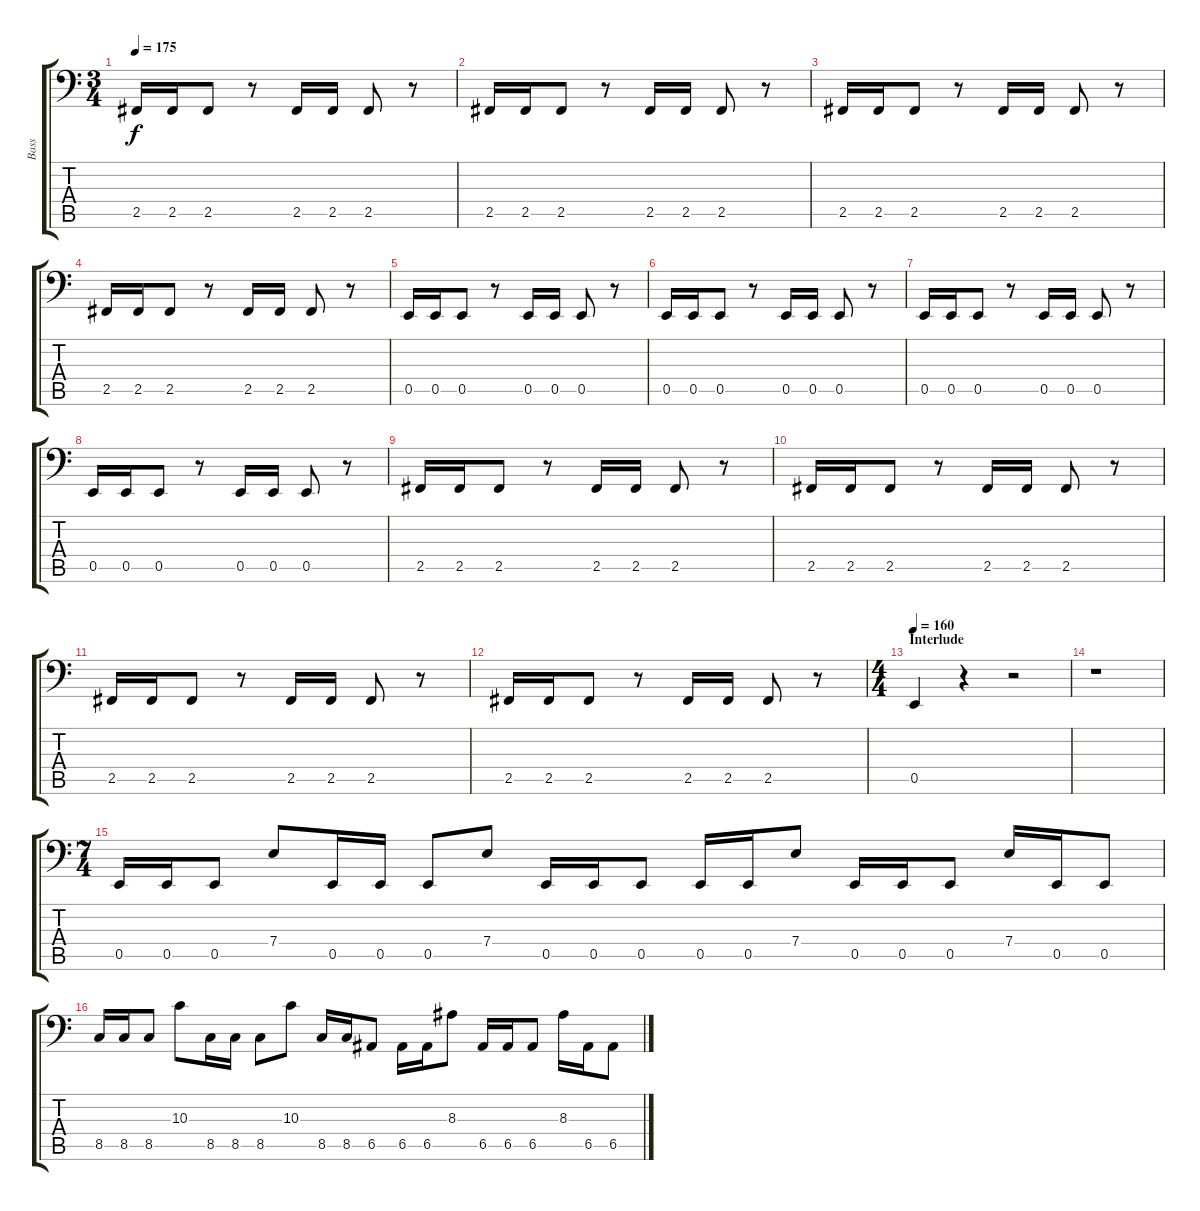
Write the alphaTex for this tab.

\track ("Bass" "Bass") {instrument electricbassfinger}
\staff {score tabs}
\tuning (C3 G2 D2 A1 E1 B0) {hide}
\ts (3 4)
\tempo 175
\clef f4
\ks c
2.5.16{dy f} 2.5.16 2.5.8 r.8 2.5.16 2.5.16 2.5.8 r.8 |
2.5.16 2.5.16 2.5.8 r.8 2.5.16 2.5.16 2.5.8 r.8 |
2.5.16 2.5.16 2.5.8 r.8 2.5.16 2.5.16 2.5.8 r.8 |
2.5.16 2.5.16 2.5.8 r.8 2.5.16 2.5.16 2.5.8 r.8 |
0.5.16 0.5.16 0.5.8 r.8 0.5.16 0.5.16 0.5.8 r.8 |
0.5.16 0.5.16 0.5.8 r.8 0.5.16 0.5.16 0.5.8 r.8 |
0.5.16 0.5.16 0.5.8 r.8 0.5.16 0.5.16 0.5.8 r.8 |
0.5.16 0.5.16 0.5.8 r.8 0.5.16 0.5.16 0.5.8 r.8 |
2.5.16 2.5.16 2.5.8 r.8 2.5.16 2.5.16 2.5.8 r.8 |
2.5.16 2.5.16 2.5.8 r.8 2.5.16 2.5.16 2.5.8 r.8 |
2.5.16 2.5.16 2.5.8 r.8 2.5.16 2.5.16 2.5.8 r.8 |
2.5.16 2.5.16 2.5.8 r.8 2.5.16 2.5.16 2.5.8 r.8 |
\ts (4 4)
\section ("" "Interlude")
\tempo 160
0.5.4 r.4 r.2 |
r.1 |
\ts (7 4)
0.5.16 0.5.16 0.5.8 7.4.8 0.5.16 0.5.16 0.5.8 7.4.8 0.5.16 0.5.16 0.5.8 0.5.16 0.5.16 7.4.8 0.5.16 0.5.16 0.5.8 7.4.16 0.5.16 0.5.8 |
8.5.16 8.5.16 8.5.8 10.3.8 8.5.16 8.5.16 8.5.8 10.3.8 8.5.16 8.5.16 6.5.8 6.5.16 6.5.16 8.3.8 6.5.16 6.5.16 6.5.8 8.3.16 6.5.16 6.5.8
